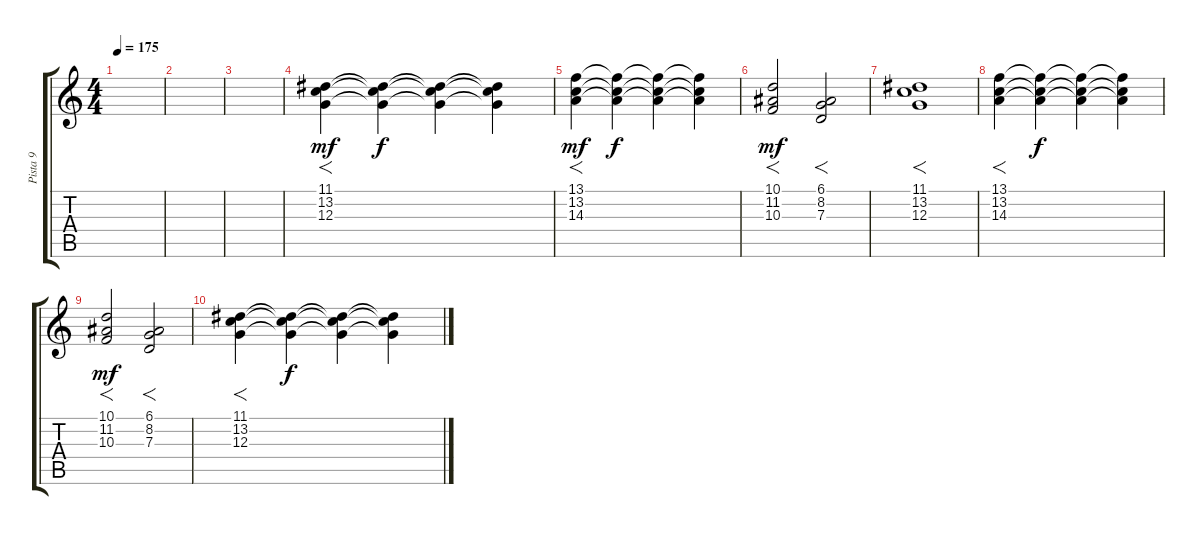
\track ("Pista 9" "Pista 9") {instrument choiraahs}
\staff {score tabs}
\tuning (E4 B3 G3 D3 A2 E2) {hide}
\ts (4 4)
\tempo 175
\clef g2
\ks c
|
|
|
(11.1 13.2 12.3).4{f dy mf} (11.1{t} 13.2{t} 12.3{t}).4{dy f} (11.1{t} 13.2{t} 12.3{t}).4 (11.1{t} 13.2{t} 12.3{t}).4 |
(13.1 13.2 14.3).4{f dy mf} (13.1{t} 13.2{t} 14.3{t}).4{dy f} (13.1{t} 13.2{t} 14.3{t}).4 (13.1{t} 13.2{t} 14.3{t}).4 |
(10.1 11.2 10.3).2{f dy mf} (6.1 8.2 7.3).2{f} |
(11.1 13.2 12.3).1{f} |
(13.1 13.2 14.3).4{f} (13.1{t} 13.2{t} 14.3{t}).4{dy f} (13.1{t} 13.2{t} 14.3{t}).4 (13.1{t} 13.2{t} 14.3{t}).4 |
(10.1 11.2 10.3).2{f dy mf} (6.1 8.2 7.3).2{f} |
(11.1 13.2 12.3).4{f} (11.1{t} 13.2{t} 12.3{t}).4{dy f} (11.1{t} 13.2{t} 12.3{t}).4 (11.1{t} 13.2{t} 12.3{t}).4
